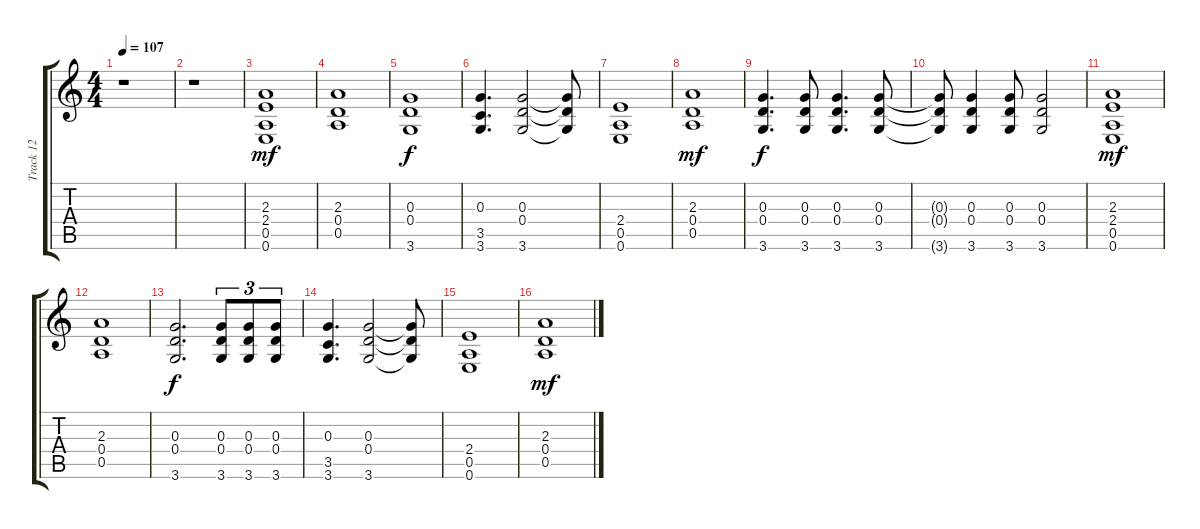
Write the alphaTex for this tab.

\track ("Track 12" "Track 12") {instrument overdrivenguitar}
\staff {score tabs}
\tuning (E4 B3 G3 D3 A2 E2) {hide}
\ts (4 4)
\tempo 107
\clef g2
\ks c
r.1{dy f} |
r.1 |
(2.3 2.4 0.5 0.6).1{dy mf} |
(2.3 0.4 0.5).1 |
(0.3 0.4 3.6).1{dy f} |
(0.3 3.5 3.6).4{d} (0.3 0.4 3.6).2 (0.3{t} 0.4{t} 3.6{t}).8 |
(2.4 0.5 0.6).1 |
(2.3 0.4 0.5).1{dy mf} |
(0.3 0.4 3.6).4{d dy f} (0.3 0.4 3.6).8 (0.3 0.4 3.6).4{d} (0.3 0.4 3.6).8 |
(0.3{t} 0.4{t} 3.6{t}).8 (0.3 0.4 3.6).4 (0.3 0.4 3.6).8 (0.3 0.4 3.6).2 |
(2.3 2.4 0.5 0.6).1{dy mf} |
(2.3 0.4 0.5).1 |
(0.3 0.4 3.6).2{d dy f} (0.3 0.4 3.6).8{tu (3 2)} (0.3 0.4 3.6).8{tu (3 2)} (0.3 0.4 3.6).8{tu (3 2)} |
(0.3 3.5 3.6).4{d} (0.3 0.4 3.6).2 (0.3{t} 0.4{t} 3.6{t}).8 |
(2.4 0.5 0.6).1 |
(2.3 0.4 0.5).1{dy mf}
